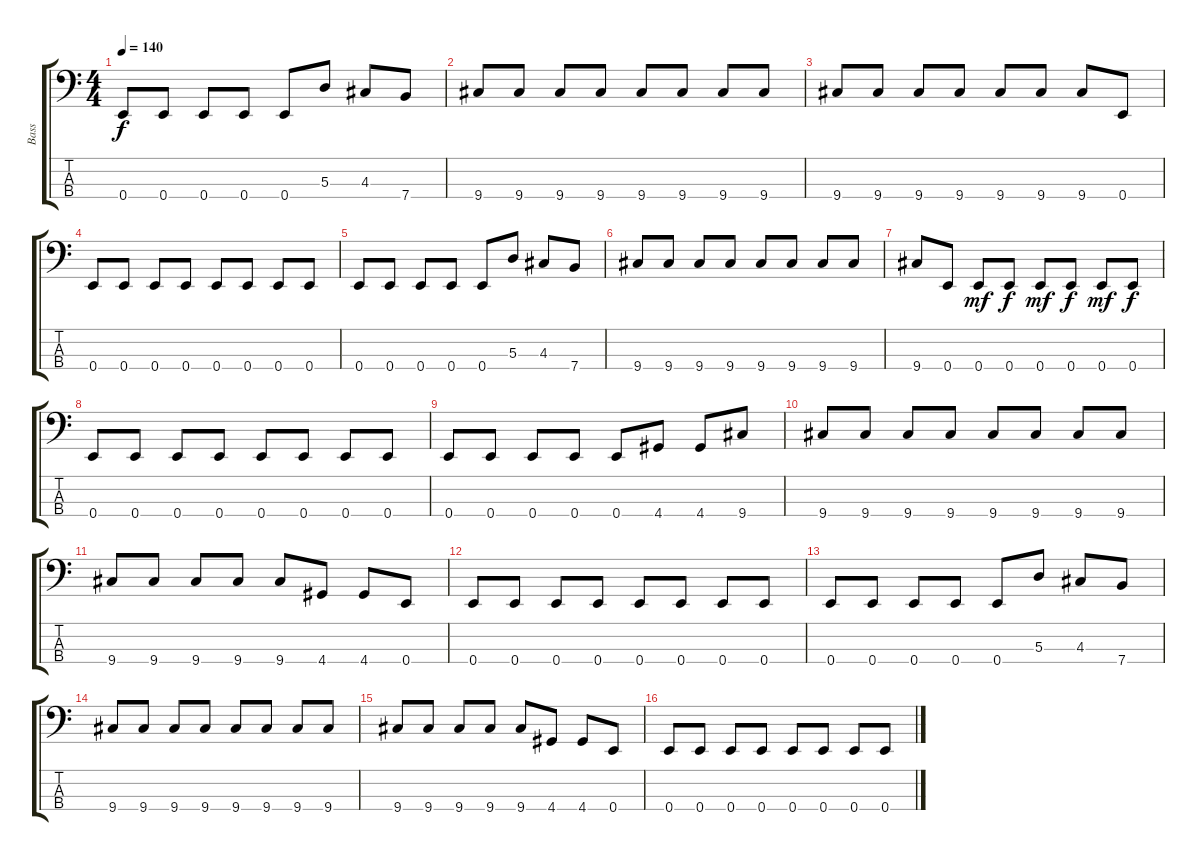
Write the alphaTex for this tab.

\track ("Bass" "Bass") {instrument electricbassfinger}
\staff {score tabs}
\tuning (G2 D2 A1 E1) {hide}
\ts (4 4)
\tempo 140
\clef f4
\ks c
0.4.8{dy f} 0.4.8 0.4.8 0.4.8 0.4.8 5.3.8 4.3.8 7.4.8 |
9.4.8 9.4.8 9.4.8 9.4.8 9.4.8 9.4.8 9.4.8 9.4.8 |
9.4.8 9.4.8 9.4.8 9.4.8 9.4.8 9.4.8 9.4.8 0.4.8 |
0.4.8 0.4.8 0.4.8 0.4.8 0.4.8 0.4.8 0.4.8 0.4.8 |
0.4.8 0.4.8 0.4.8 0.4.8 0.4.8 5.3.8 4.3.8 7.4.8 |
9.4.8 9.4.8 9.4.8 9.4.8 9.4.8 9.4.8 9.4.8 9.4.8 |
9.4.8 0.4.8 0.4.8{dy mf} 0.4.8{dy f} 0.4.8{dy mf} 0.4.8{dy f} 0.4.8{dy mf} 0.4.8{dy f} |
0.4.8 0.4.8 0.4.8 0.4.8 0.4.8 0.4.8 0.4.8 0.4.8 |
0.4.8 0.4.8 0.4.8 0.4.8 0.4.8 4.4.8 4.4.8 9.4.8 |
9.4.8 9.4.8 9.4.8 9.4.8 9.4.8 9.4.8 9.4.8 9.4.8 |
9.4.8 9.4.8 9.4.8 9.4.8 9.4.8 4.4.8 4.4.8 0.4.8 |
0.4.8 0.4.8 0.4.8 0.4.8 0.4.8 0.4.8 0.4.8 0.4.8 |
0.4.8 0.4.8 0.4.8 0.4.8 0.4.8 5.3.8 4.3.8 7.4.8 |
9.4.8 9.4.8 9.4.8 9.4.8 9.4.8 9.4.8 9.4.8 9.4.8 |
9.4.8 9.4.8 9.4.8 9.4.8 9.4.8 4.4.8 4.4.8 0.4.8 |
0.4.8 0.4.8 0.4.8 0.4.8 0.4.8 0.4.8 0.4.8 0.4.8
